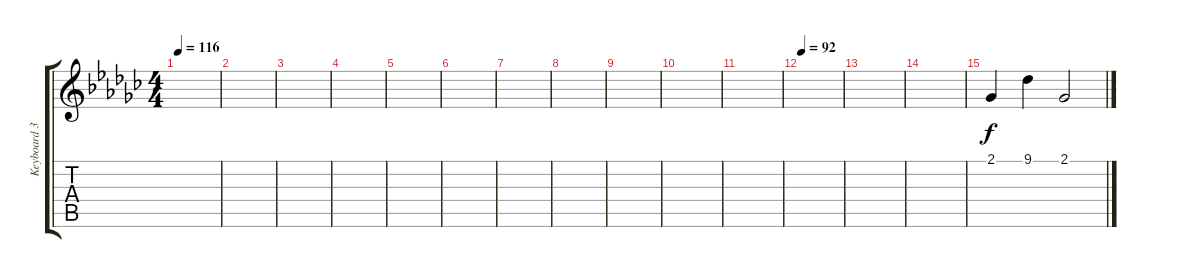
\track ("Keyboard 3-2" "Keyboard 3") {instrument synthstrings1}
\staff {score tabs}
\tuning (E4 B3 G3 D3 A2 E2) {hide}
\ts (4 4)
\tempo 116
\clef g2
\ks gb
|
|
|
|
|
|
|
|
|
|
|
\tempo 92
|
|
|
2.1.4 9.1.4 2.1.2
